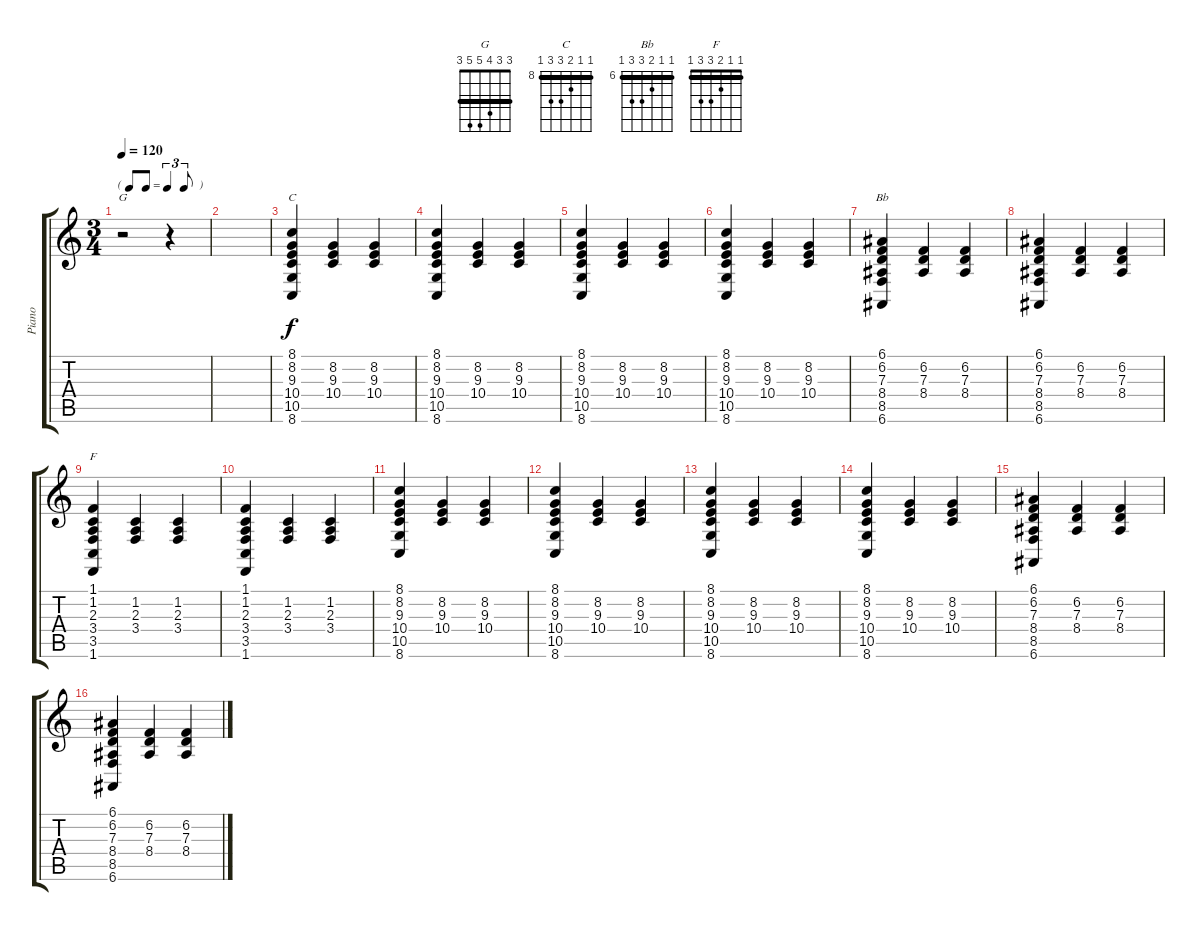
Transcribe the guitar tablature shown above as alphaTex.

\track ("Piano" "Piano") {instrument brightacousticpiano}
\staff {score tabs}
\tuning (E4 B3 G3 D3 A2 E2) {hide}
\chord ("G" 3 3 4 5 5 3) {barre 3}
\chord ("C" 8 8 9 10 10 8) {firstfret 8 barre 8}
\chord ("Bb" 6 6 7 8 8 6) {firstfret 6 barre 6}
\chord ("F" 1 1 2 3 3 1) {barre 1}
\ts (3 4)
\tf triplet8th
\tempo 120
\clef g2
\ks c
r.2{ch "G" dy f} r.4 |
|
(8.1 8.2 9.3 10.4 10.5 8.6).4{ch "C"} (8.2 9.3 10.4).4 (8.2 9.3 10.4).4 |
(8.1 8.2 9.3 10.4 10.5 8.6).4 (8.2 9.3 10.4).4 (8.2 9.3 10.4).4 |
(8.1 8.2 9.3 10.4 10.5 8.6).4 (8.2 9.3 10.4).4 (8.2 9.3 10.4).4 |
(8.1 8.2 9.3 10.4 10.5 8.6).4 (8.2 9.3 10.4).4 (8.2 9.3 10.4).4 |
(6.1 6.2 7.3 8.4 8.5 6.6).4{ch "Bb"} (6.2 7.3 8.4).4 (6.2 7.3 8.4).4 |
(6.1 6.2 7.3 8.4 8.5 6.6).4 (6.2 7.3 8.4).4 (6.2 7.3 8.4).4 |
(1.1 1.2 2.3 3.4 3.5 1.6).4{ch "F"} (1.2 2.3 3.4).4 (1.2 2.3 3.4).4 |
(1.1 1.2 2.3 3.4 3.5 1.6).4 (1.2 2.3 3.4).4 (1.2 2.3 3.4).4 |
(8.1 8.2 9.3 10.4 10.5 8.6).4 (8.2 9.3 10.4).4 (8.2 9.3 10.4).4 |
(8.1 8.2 9.3 10.4 10.5 8.6).4 (8.2 9.3 10.4).4 (8.2 9.3 10.4).4 |
(8.1 8.2 9.3 10.4 10.5 8.6).4 (8.2 9.3 10.4).4 (8.2 9.3 10.4).4 |
(8.1 8.2 9.3 10.4 10.5 8.6).4 (8.2 9.3 10.4).4 (8.2 9.3 10.4).4 |
(6.1 6.2 7.3 8.4 8.5 6.6).4 (6.2 7.3 8.4).4 (6.2 7.3 8.4).4 |
(6.1 6.2 7.3 8.4 8.5 6.6).4 (6.2 7.3 8.4).4 (6.2 7.3 8.4).4
